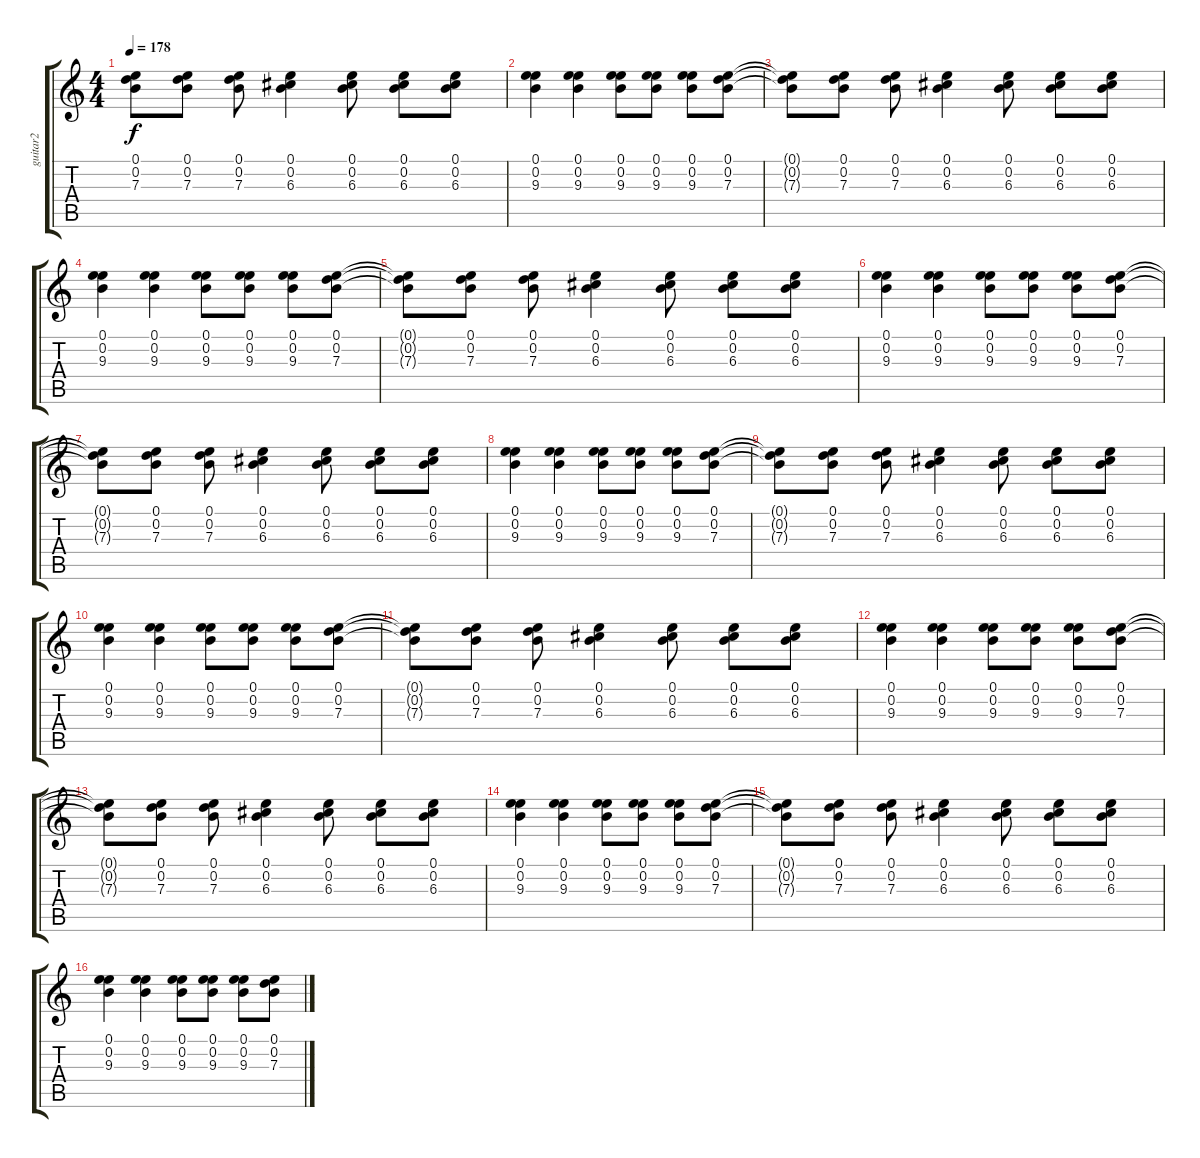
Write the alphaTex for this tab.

\track ("guitar2" "guitar2") {instrument distortionguitar}
\staff {score tabs}
\tuning (E4 B3 G3 D3 A2 E2) {hide}
\ts (4 4)
\tempo 178
\clef g2
\ks c
(0.1{t} 0.2{t} 7.3{t}).8{dy f} (0.1 0.2 7.3).8 (0.1 0.2 7.3).8 (0.1 0.2 6.3).4 (0.1 0.2 6.3).8 (0.1 0.2 6.3).8 (0.1 0.2 6.3).8 |
(0.1 0.2 9.3).4 (0.1 0.2 9.3).4 (0.1 0.2 9.3).8 (0.1 0.2 9.3).8 (0.1 0.2 9.3).8 (0.1 0.2 7.3).8 |
(0.1{t} 0.2{t} 7.3{t}).8 (0.1 0.2 7.3).8 (0.1 0.2 7.3).8 (0.1 0.2 6.3).4 (0.1 0.2 6.3).8 (0.1 0.2 6.3).8 (0.1 0.2 6.3).8 |
(0.1 0.2 9.3).4 (0.1 0.2 9.3).4 (0.1 0.2 9.3).8 (0.1 0.2 9.3).8 (0.1 0.2 9.3).8 (0.1 0.2 7.3).8 |
(0.1{t} 0.2{t} 7.3{t}).8 (0.1 0.2 7.3).8 (0.1 0.2 7.3).8 (0.1 0.2 6.3).4 (0.1 0.2 6.3).8 (0.1 0.2 6.3).8 (0.1 0.2 6.3).8 |
(0.1 0.2 9.3).4 (0.1 0.2 9.3).4 (0.1 0.2 9.3).8 (0.1 0.2 9.3).8 (0.1 0.2 9.3).8 (0.1 0.2 7.3).8 |
(0.1{t} 0.2{t} 7.3{t}).8 (0.1 0.2 7.3).8 (0.1 0.2 7.3).8 (0.1 0.2 6.3).4 (0.1 0.2 6.3).8 (0.1 0.2 6.3).8 (0.1 0.2 6.3).8 |
(0.1 0.2 9.3).4 (0.1 0.2 9.3).4 (0.1 0.2 9.3).8 (0.1 0.2 9.3).8 (0.1 0.2 9.3).8 (0.1 0.2 7.3).8 |
(0.1{t} 0.2{t} 7.3{t}).8 (0.1 0.2 7.3).8 (0.1 0.2 7.3).8 (0.1 0.2 6.3).4 (0.1 0.2 6.3).8 (0.1 0.2 6.3).8 (0.1 0.2 6.3).8 |
(0.1 0.2 9.3).4 (0.1 0.2 9.3).4 (0.1 0.2 9.3).8 (0.1 0.2 9.3).8 (0.1 0.2 9.3).8 (0.1 0.2 7.3).8 |
(0.1{t} 0.2{t} 7.3{t}).8 (0.1 0.2 7.3).8 (0.1 0.2 7.3).8 (0.1 0.2 6.3).4 (0.1 0.2 6.3).8 (0.1 0.2 6.3).8 (0.1 0.2 6.3).8 |
(0.1 0.2 9.3).4 (0.1 0.2 9.3).4 (0.1 0.2 9.3).8 (0.1 0.2 9.3).8 (0.1 0.2 9.3).8 (0.1 0.2 7.3).8 |
(0.1{t} 0.2{t} 7.3{t}).8 (0.1 0.2 7.3).8 (0.1 0.2 7.3).8 (0.1 0.2 6.3).4 (0.1 0.2 6.3).8 (0.1 0.2 6.3).8 (0.1 0.2 6.3).8 |
(0.1 0.2 9.3).4 (0.1 0.2 9.3).4 (0.1 0.2 9.3).8 (0.1 0.2 9.3).8 (0.1 0.2 9.3).8 (0.1 0.2 7.3).8 |
(0.1{t} 0.2{t} 7.3{t}).8 (0.1 0.2 7.3).8 (0.1 0.2 7.3).8 (0.1 0.2 6.3).4 (0.1 0.2 6.3).8 (0.1 0.2 6.3).8 (0.1 0.2 6.3).8 |
(0.1 0.2 9.3).4 (0.1 0.2 9.3).4 (0.1 0.2 9.3).8 (0.1 0.2 9.3).8 (0.1 0.2 9.3).8 (0.1 0.2 7.3).8
